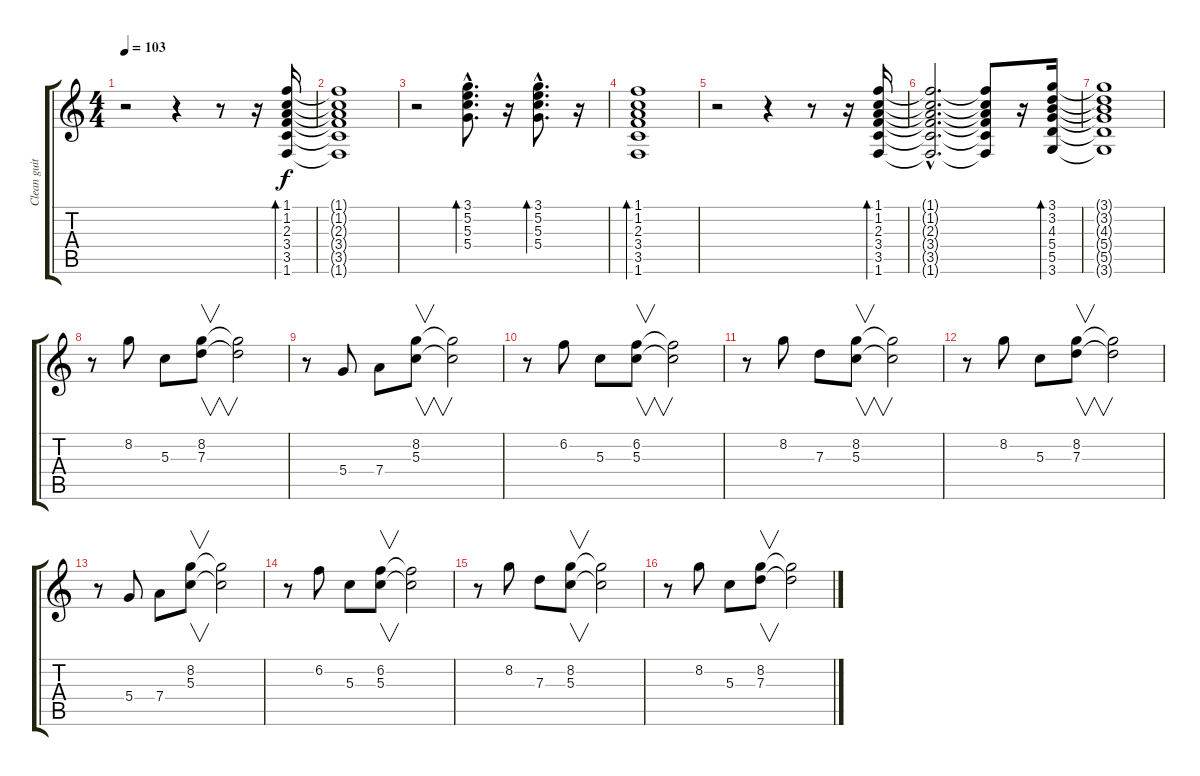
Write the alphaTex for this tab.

\track ("Clean guitar" "Clean guit") {instrument electricguitarclean}
\staff {score tabs}
\tuning (E4 B3 G3 D3 A2 E2) {hide}
\ts (4 4)
\tempo 103
\clef g2
\ks c
r.2{dy f} r.4 r.8 r.16 (1.1 1.2 2.3 3.4 3.5 1.6).16{bd 240} |
(1.1{t} 1.2{t} 2.3{t} 3.4{t} 3.5{t} 1.6{t}).1 |
r.2 (3.1{hac} 5.2{hac} 5.3{hac} 5.4{hac}).8{d bd 120} r.16 (3.1{hac} 5.2{hac} 5.3{hac} 5.4{hac}).8{d bd 120} r.16 |
(1.1 1.2 2.3 3.4 3.5 1.6).1{bd 240} |
r.2 r.4 r.8 r.16 (1.1 1.2 2.3 3.4 3.5 1.6).16{bd 240} |
(1.1{hac t} 1.2{hac t} 2.3{hac t} 3.4{hac t} 3.5{hac t} 1.6{hac t}).2{d} (1.1{t} 1.2{t} 2.3{t} 3.4{t} 3.5{t} 1.6{t}).8 r.16 (3.1 3.2 4.3 5.4 5.5 3.6).16{bd 240} |
(3.1{t} 3.2{t} 4.3{t} 5.4{t} 5.5{t} 3.6{t}).1 |
r.8 8.2.8 5.3.8 (8.2 7.3).8{v} (8.2{t} 7.3{t}).2 |
r.8 5.4.8 7.4.8 (8.2 5.3).8{v} (8.2{t} 5.3{t}).2 |
r.8 6.2.8 5.3.8 (6.2 5.3).8{v} (6.2{t} 5.3{t}).2 |
r.8 8.2.8 7.3.8 (8.2 5.3).8{v} (8.2{t} 5.3{t}).2 |
r.8 8.2.8 5.3.8 (8.2 7.3).8{v} (8.2{t} 7.3{t}).2 |
r.8 5.4.8 7.4.8 (8.2 5.3).8{v} (8.2{t} 5.3{t}).2 |
r.8 6.2.8 5.3.8 (6.2 5.3).8{v} (6.2{t} 5.3{t}).2 |
r.8 8.2.8 7.3.8 (8.2 5.3).8{v} (8.2{t} 5.3{t}).2 |
r.8 8.2.8 5.3.8 (8.2 7.3).8{v} (8.2{t} 7.3{t}).2
